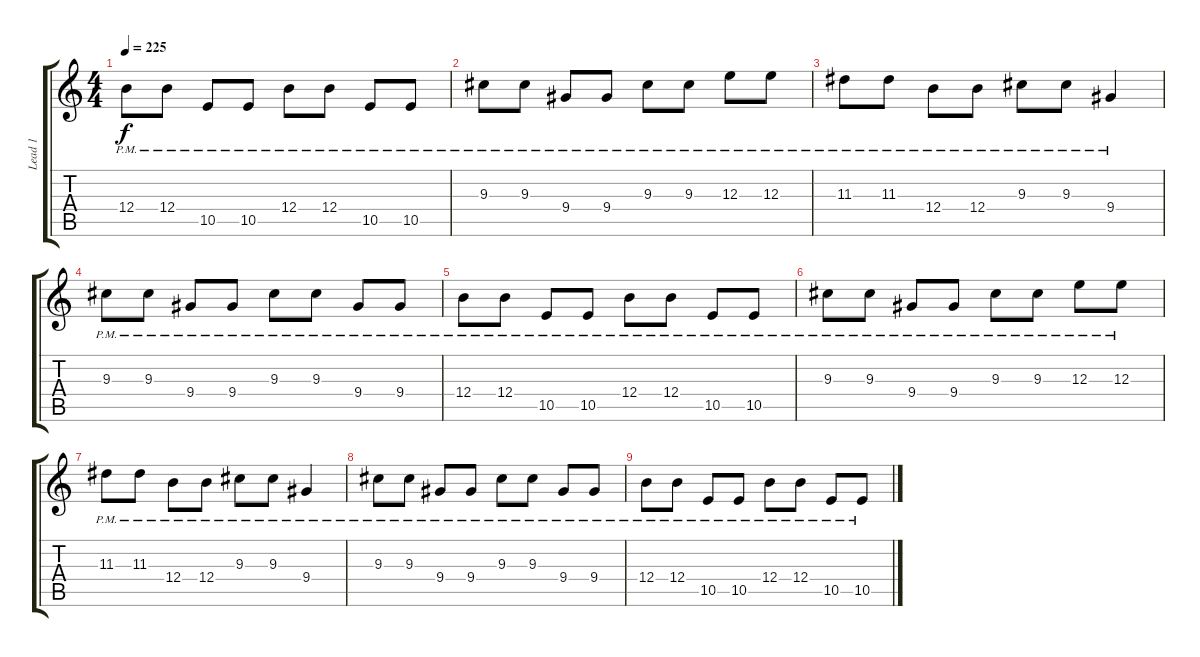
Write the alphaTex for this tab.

\track ("Lead 1" "Lead 1") {instrument distortionguitar}
\staff {score tabs}
\tuning (Db4 Ab3 E3 B2 Gb2 Db2) {hide}
\ts (4 4)
\tempo 225
\clef g2
\ks c
12.4{pm}.8{dy f} 12.4{pm}.8 10.5{pm}.8 10.5{pm}.8 12.4{pm}.8 12.4{pm}.8 10.5{pm}.8 10.5{pm}.8 |
9.3{pm}.8 9.3{pm}.8 9.4{pm}.8 9.4{pm}.8 9.3{pm}.8 9.3{pm}.8 12.3{pm}.8 12.3{pm}.8 |
11.3{pm}.8 11.3{pm}.8 12.4{pm}.8 12.4{pm}.8 9.3{pm}.8 9.3{pm}.8 9.4{pm}.4 |
9.3{pm}.8 9.3{pm}.8 9.4{pm}.8 9.4{pm}.8 9.3{pm}.8 9.3{pm}.8 9.4{pm}.8 9.4{pm}.8 |
12.4{pm}.8 12.4{pm}.8 10.5{pm}.8 10.5{pm}.8 12.4{pm}.8 12.4{pm}.8 10.5{pm}.8 10.5{pm}.8 |
9.3{pm}.8 9.3{pm}.8 9.4{pm}.8 9.4{pm}.8 9.3{pm}.8 9.3{pm}.8 12.3{pm}.8 12.3{pm}.8 |
11.3{pm}.8 11.3{pm}.8 12.4{pm}.8 12.4{pm}.8 9.3{pm}.8 9.3{pm}.8 9.4{pm}.4 |
9.3{pm}.8 9.3{pm}.8 9.4{pm}.8 9.4{pm}.8 9.3{pm}.8 9.3{pm}.8 9.4{pm}.8 9.4{pm}.8 |
12.4{pm}.8 12.4{pm}.8 10.5{pm}.8 10.5{pm}.8 12.4{pm}.8 12.4{pm}.8 10.5{pm}.8 10.5{pm}.8
